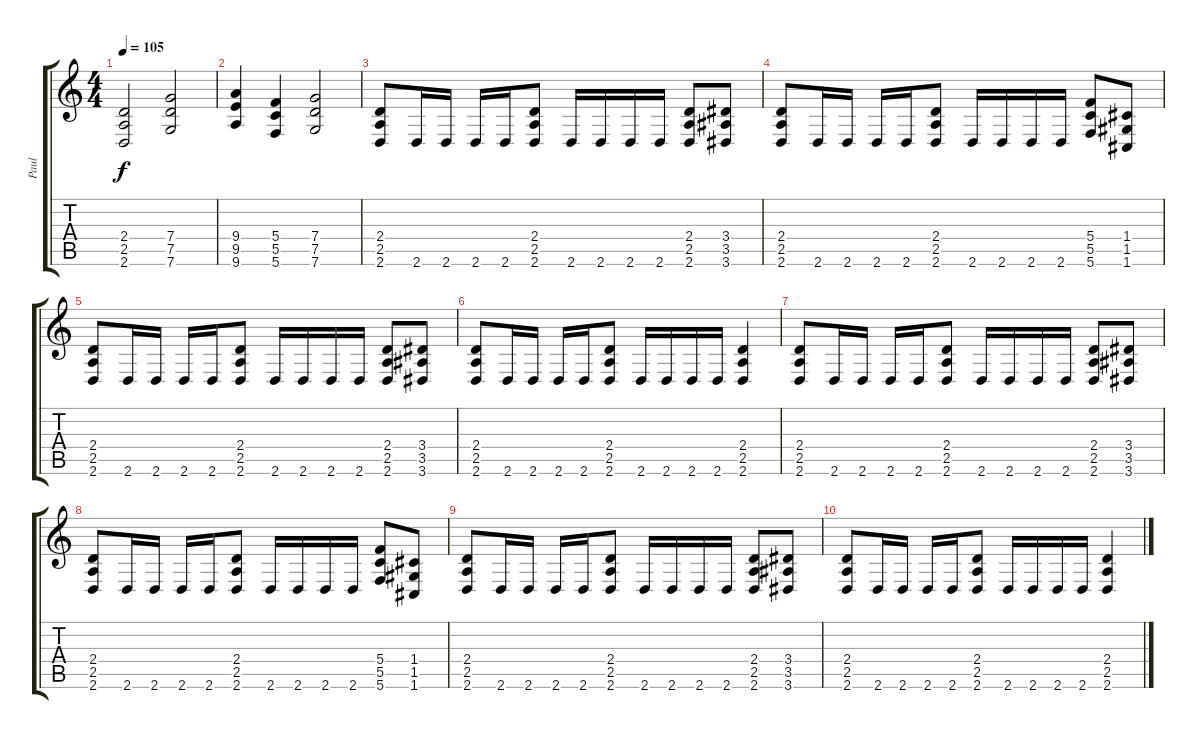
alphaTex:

\track ("Paul" "Paul") {instrument distortionguitar}
\staff {score tabs}
\tuning (D4 A3 F3 C3 G2 C2) {hide}
\ts (4 4)
\tempo 105
\clef g2
\ks c
(2.4 2.5 2.6).2{dy f} (7.4 7.5 7.6).2 |
(9.4 9.5 9.6).4 (5.4 5.5 5.6).4 (7.4 7.5 7.6).2 |
(2.4 2.5 2.6).8 2.6.16 2.6.16 2.6.16 2.6.16 (2.4 2.5 2.6).8 2.6.16 2.6.16 2.6.16 2.6.16 (2.4 2.5 2.6).8 (3.4 3.5 3.6).8 |
(2.4 2.5 2.6).8 2.6.16 2.6.16 2.6.16 2.6.16 (2.4 2.5 2.6).8 2.6.16 2.6.16 2.6.16 2.6.16 (5.4 5.5 5.6).8 (1.4 1.5 1.6).8 |
(2.4 2.5 2.6).8 2.6.16 2.6.16 2.6.16 2.6.16 (2.4 2.5 2.6).8 2.6.16 2.6.16 2.6.16 2.6.16 (2.4 2.5 2.6).8 (3.4 3.5 3.6).8 |
(2.4 2.5 2.6).8 2.6.16 2.6.16 2.6.16 2.6.16 (2.4 2.5 2.6).8 2.6.16 2.6.16 2.6.16 2.6.16 (2.4 2.5 2.6).4 |
(2.4 2.5 2.6).8 2.6.16 2.6.16 2.6.16 2.6.16 (2.4 2.5 2.6).8 2.6.16 2.6.16 2.6.16 2.6.16 (2.4 2.5 2.6).8 (3.4 3.5 3.6).8 |
(2.4 2.5 2.6).8 2.6.16 2.6.16 2.6.16 2.6.16 (2.4 2.5 2.6).8 2.6.16 2.6.16 2.6.16 2.6.16 (5.4 5.5 5.6).8 (1.4 1.5 1.6).8 |
(2.4 2.5 2.6).8 2.6.16 2.6.16 2.6.16 2.6.16 (2.4 2.5 2.6).8 2.6.16 2.6.16 2.6.16 2.6.16 (2.4 2.5 2.6).8 (3.4 3.5 3.6).8 |
(2.4 2.5 2.6).8 2.6.16 2.6.16 2.6.16 2.6.16 (2.4 2.5 2.6).8 2.6.16 2.6.16 2.6.16 2.6.16 (2.4 2.5 2.6).4
